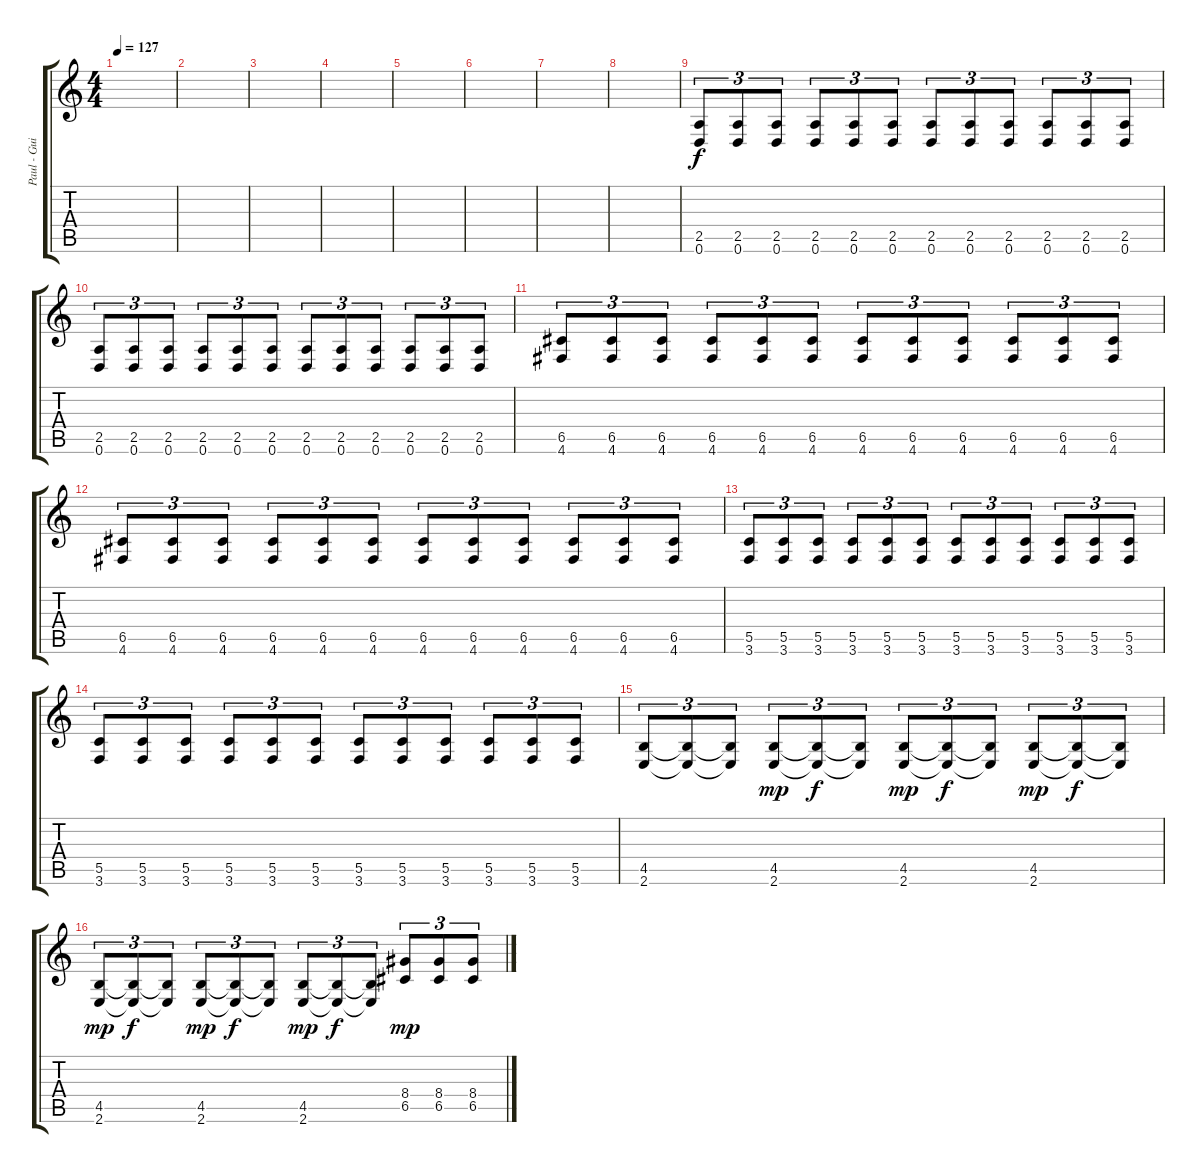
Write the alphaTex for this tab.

\track ("Paul - Guitar 1" "Paul - Gui") {instrument distortionguitar}
\staff {score tabs}
\tuning (D4 A3 F3 C3 G2 D2) {hide}
\ts (4 4)
\tempo 127
\clef g2
\ks c
|
|
|
|
|
|
|
|
(2.5 0.6).8{tu (3 2)} (2.5 0.6).8{tu (3 2)} (2.5 0.6).8{tu (3 2)} (2.5 0.6).8{tu (3 2)} (2.5 0.6).8{tu (3 2)} (2.5 0.6).8{tu (3 2)} (2.5 0.6).8{tu (3 2)} (2.5 0.6).8{tu (3 2)} (2.5 0.6).8{tu (3 2)} (2.5 0.6).8{tu (3 2)} (2.5 0.6).8{tu (3 2)} (2.5 0.6).8{tu (3 2)} |
(2.5 0.6).8{tu (3 2)} (2.5 0.6).8{tu (3 2)} (2.5 0.6).8{tu (3 2)} (2.5 0.6).8{tu (3 2)} (2.5 0.6).8{tu (3 2)} (2.5 0.6).8{tu (3 2)} (2.5 0.6).8{tu (3 2)} (2.5 0.6).8{tu (3 2)} (2.5 0.6).8{tu (3 2)} (2.5 0.6).8{tu (3 2)} (2.5 0.6).8{tu (3 2)} (2.5 0.6).8{tu (3 2)} |
(6.5 4.6).8{tu (3 2)} (6.5 4.6).8{tu (3 2)} (6.5 4.6).8{tu (3 2)} (6.5 4.6).8{tu (3 2)} (6.5 4.6).8{tu (3 2)} (6.5 4.6).8{tu (3 2)} (6.5 4.6).8{tu (3 2)} (6.5 4.6).8{tu (3 2)} (6.5 4.6).8{tu (3 2)} (6.5 4.6).8{tu (3 2)} (6.5 4.6).8{tu (3 2)} (6.5 4.6).8{tu (3 2)} |
(6.5 4.6).8{tu (3 2)} (6.5 4.6).8{tu (3 2)} (6.5 4.6).8{tu (3 2)} (6.5 4.6).8{tu (3 2)} (6.5 4.6).8{tu (3 2)} (6.5 4.6).8{tu (3 2)} (6.5 4.6).8{tu (3 2)} (6.5 4.6).8{tu (3 2)} (6.5 4.6).8{tu (3 2)} (6.5 4.6).8{tu (3 2)} (6.5 4.6).8{tu (3 2)} (6.5 4.6).8{tu (3 2)} |
(5.5 3.6).8{tu (3 2)} (5.5 3.6).8{tu (3 2)} (5.5 3.6).8{tu (3 2)} (5.5 3.6).8{tu (3 2)} (5.5 3.6).8{tu (3 2)} (5.5 3.6).8{tu (3 2)} (5.5 3.6).8{tu (3 2)} (5.5 3.6).8{tu (3 2)} (5.5 3.6).8{tu (3 2)} (5.5 3.6).8{tu (3 2)} (5.5 3.6).8{tu (3 2)} (5.5 3.6).8{tu (3 2)} |
(5.5 3.6).8{tu (3 2)} (5.5 3.6).8{tu (3 2)} (5.5 3.6).8{tu (3 2)} (5.5 3.6).8{tu (3 2)} (5.5 3.6).8{tu (3 2)} (5.5 3.6).8{tu (3 2)} (5.5 3.6).8{tu (3 2)} (5.5 3.6).8{tu (3 2)} (5.5 3.6).8{tu (3 2)} (5.5 3.6).8{tu (3 2)} (5.5 3.6).8{tu (3 2)} (5.5 3.6).8{tu (3 2)} |
(4.5 2.6).8{tu (3 2)} (4.5{t} 2.6{t}).8{tu (3 2) dy f} (4.5{t} 2.6{t}).8{tu (3 2)} (4.5 2.6).8{tu (3 2) dy mp} (4.5{t} 2.6{t}).8{tu (3 2) dy f} (4.5{t} 2.6{t}).8{tu (3 2)} (4.5 2.6).8{tu (3 2) dy mp} (4.5{t} 2.6{t}).8{tu (3 2) dy f} (4.5{t} 2.6{t}).8{tu (3 2)} (4.5 2.6).8{tu (3 2) dy mp} (4.5{t} 2.6{t}).8{tu (3 2) dy f} (4.5{t} 2.6{t}).8{tu (3 2)} |
(4.5 2.6).8{tu (3 2) dy mp} (4.5{t} 2.6{t}).8{tu (3 2) dy f} (4.5{t} 2.6{t}).8{tu (3 2)} (4.5 2.6).8{tu (3 2) dy mp} (4.5{t} 2.6{t}).8{tu (3 2) dy f} (4.5{t} 2.6{t}).8{tu (3 2)} (4.5 2.6).8{tu (3 2) dy mp} (4.5{t} 2.6{t}).8{tu (3 2) dy f} (4.5{t} 2.6{t}).8{tu (3 2)} (8.4 6.5).8{tu (3 2) dy mp} (8.4 6.5).8{tu (3 2)} (8.4 6.5).8{tu (3 2)}
